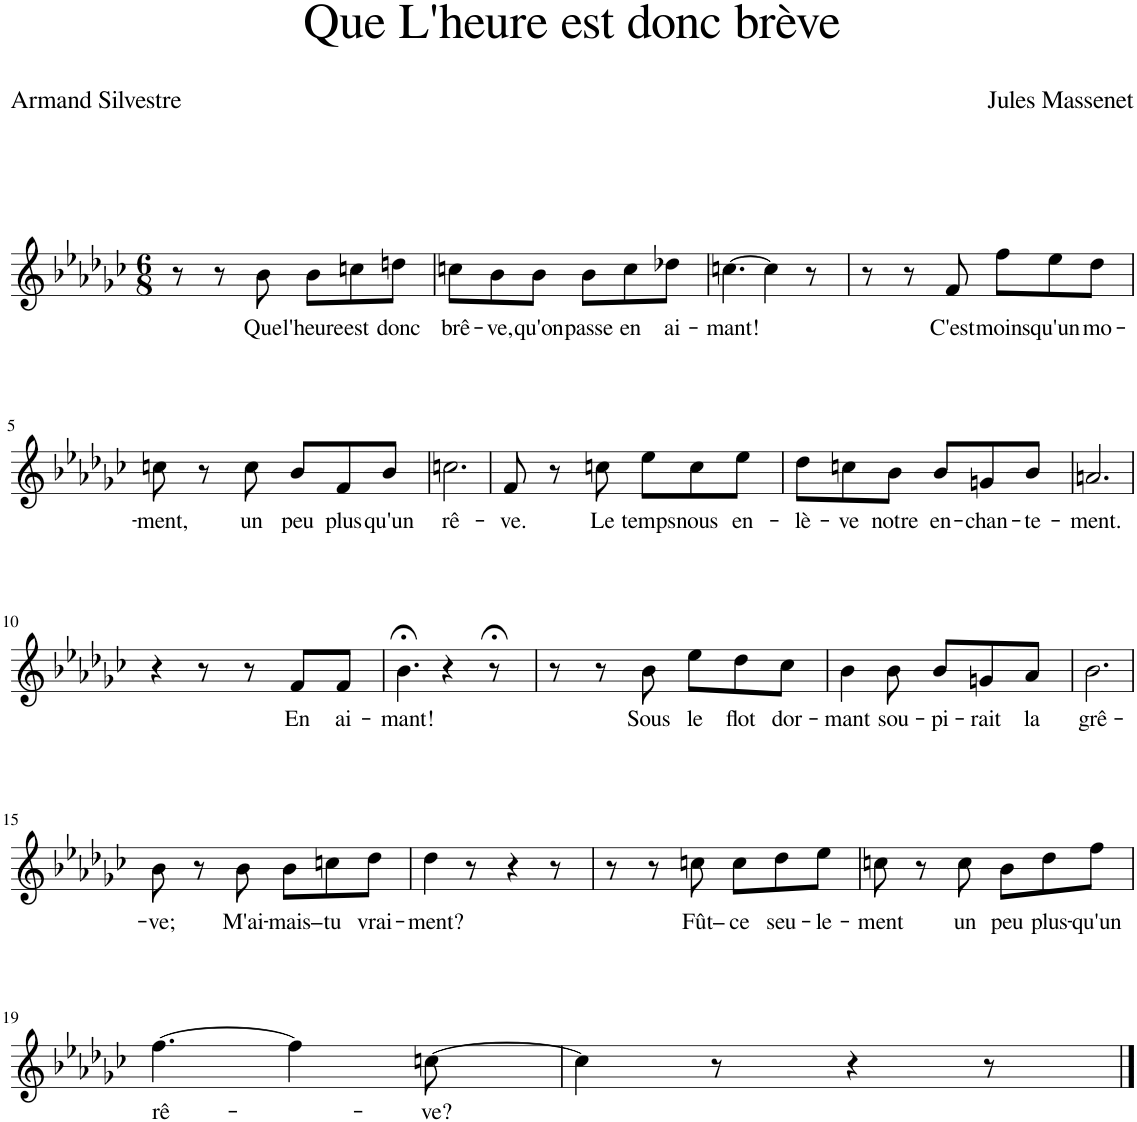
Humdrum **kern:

**kern	**text
*part1	*part1
*staff1	*staff1
*I"Piano	*
*I'Pno	*
*clefG2	*
*k[b-e-a-d-g-c-]	*
*M6/8	*
=1	=1
8r	.
8r	.
!	!LO:LY:b
8b-\	Que
!	!LO:LY:b
8b-\L	l'heure
!	!LO:LY:b
8ccn\	est
!	!LO:LY:b
8ddn\J	donc
=2	=2
!	!LO:LY:b
8ccn\L	brê-
!	!LO:LY:b
8b-\	-ve,
!	!LO:LY:b
8b-\J	qu'on
!	!LO:LY:b
8b-\L	passe
!	!LO:LY:b
8cc\	en
!	!LO:LY:b
8dd-X\J	ai-
=3	=3
!	!LO:LY:b
[4.ccn\	-mant!
4cc\]	.
8r	.
=4	=4
8r	.
8r	.
!	!LO:LY:b
8f/	C'est
!	!LO:LY:b
8ff\L	moins
!	!LO:LY:b
8ee-\	qu'un
!	!LO:LY:b
8dd-\J	mo-
!!LO:LB:g=z
=5	=5
!	!LO:LY:b
8ccn\	-ment,
8r	.
!	!LO:LY:b
8cc\	un
!	!LO:LY:b
8b-/L	peu
!	!LO:LY:b
8f/	plus
!	!LO:LY:b
8b-/J	qu'un
=6	=6
!	!LO:LY:b
2.ccn\	rê-
=7	=7
!	!LO:LY:b
8f/	-ve.
8r	.
!	!LO:LY:b
8ccn\	Le
!	!LO:LY:b
8ee-\L	temps
!	!LO:LY:b
8cc\	nous
!	!LO:LY:b
8ee-\J	en-
=8	=8
!	!LO:LY:b
8dd-\L	-lè-
!	!LO:LY:b
8ccn\	-ve
!	!LO:LY:b
8b-\J	notre
!	!LO:LY:b
8b-/L	en-
!	!LO:LY:b
8gn/	-chan-
!	!LO:LY:b
8b-/J	-te-
=9	=9
!	!LO:LY:b
2.an/	-ment.
!!LO:LB:g=z
=10	=10
4r	.
8r	.
8r	.
!	!LO:LY:b
8f/L	En
!	!LO:LY:b
8f/J	ai-
=11	=11
!	!LO:LY:b
4.b-;<\	-mant!
4r	.
8r;<	.
=12	=12
8r	.
8r	.
!	!LO:LY:b
8b-\	Sous
!	!LO:LY:b
8ee-\L	le
!	!LO:LY:b
8dd-\	flot
!	!LO:LY:b
8cc-\J	dor-
=13	=13
!	!LO:LY:b
4b-\	-mant
!	!LO:LY:b
8b-\	sou-
!	!LO:LY:b
8b-/L	-pi-
!	!LO:LY:b
8gn/	-rait
!	!LO:LY:b
8a-/J	la
=14	=14
!	!LO:LY:b
2.b-\	grê-
!!LO:LB:g=z
=15	=15
!	!LO:LY:b
8b-\	-ve;
8r	.
!	!LO:LY:b
8b-\	M'ai-
!	!LO:LY:b
8b-\L	-mais–
!	!LO:LY:b
8ccn\	tu
!	!LO:LY:b
8dd-\J	vrai-
=16	=16
!	!LO:LY:b
4dd-\	-ment?
8r	.
4r	.
8r	.
=17	=17
8r	.
8r	.
!	!LO:LY:b
8ccn\	Fût–
!	!LO:LY:b
8cc\L	ce
!	!LO:LY:b
8dd-\	seu-
!	!LO:LY:b
8ee-\J	-le-
=18	=18
!	!LO:LY:b
8ccn\	-ment
8r	.
!	!LO:LY:b
8cc\	un
!	!LO:LY:b
8b-\L	peu
!	!LO:LY:b
8dd-\	plus-
!	!LO:LY:b
8ff\J	-qu'un
!!LO:LB:g=z
=19	=19
!	!LO:LY:b
[4.ff\	rê-
4ff\]	.
!	!LO:LY:b
[8ccn\	-ve?
=20	=20
4cc\]	.
8r	.
4r	.
8r	.
==	==
*-	*-
